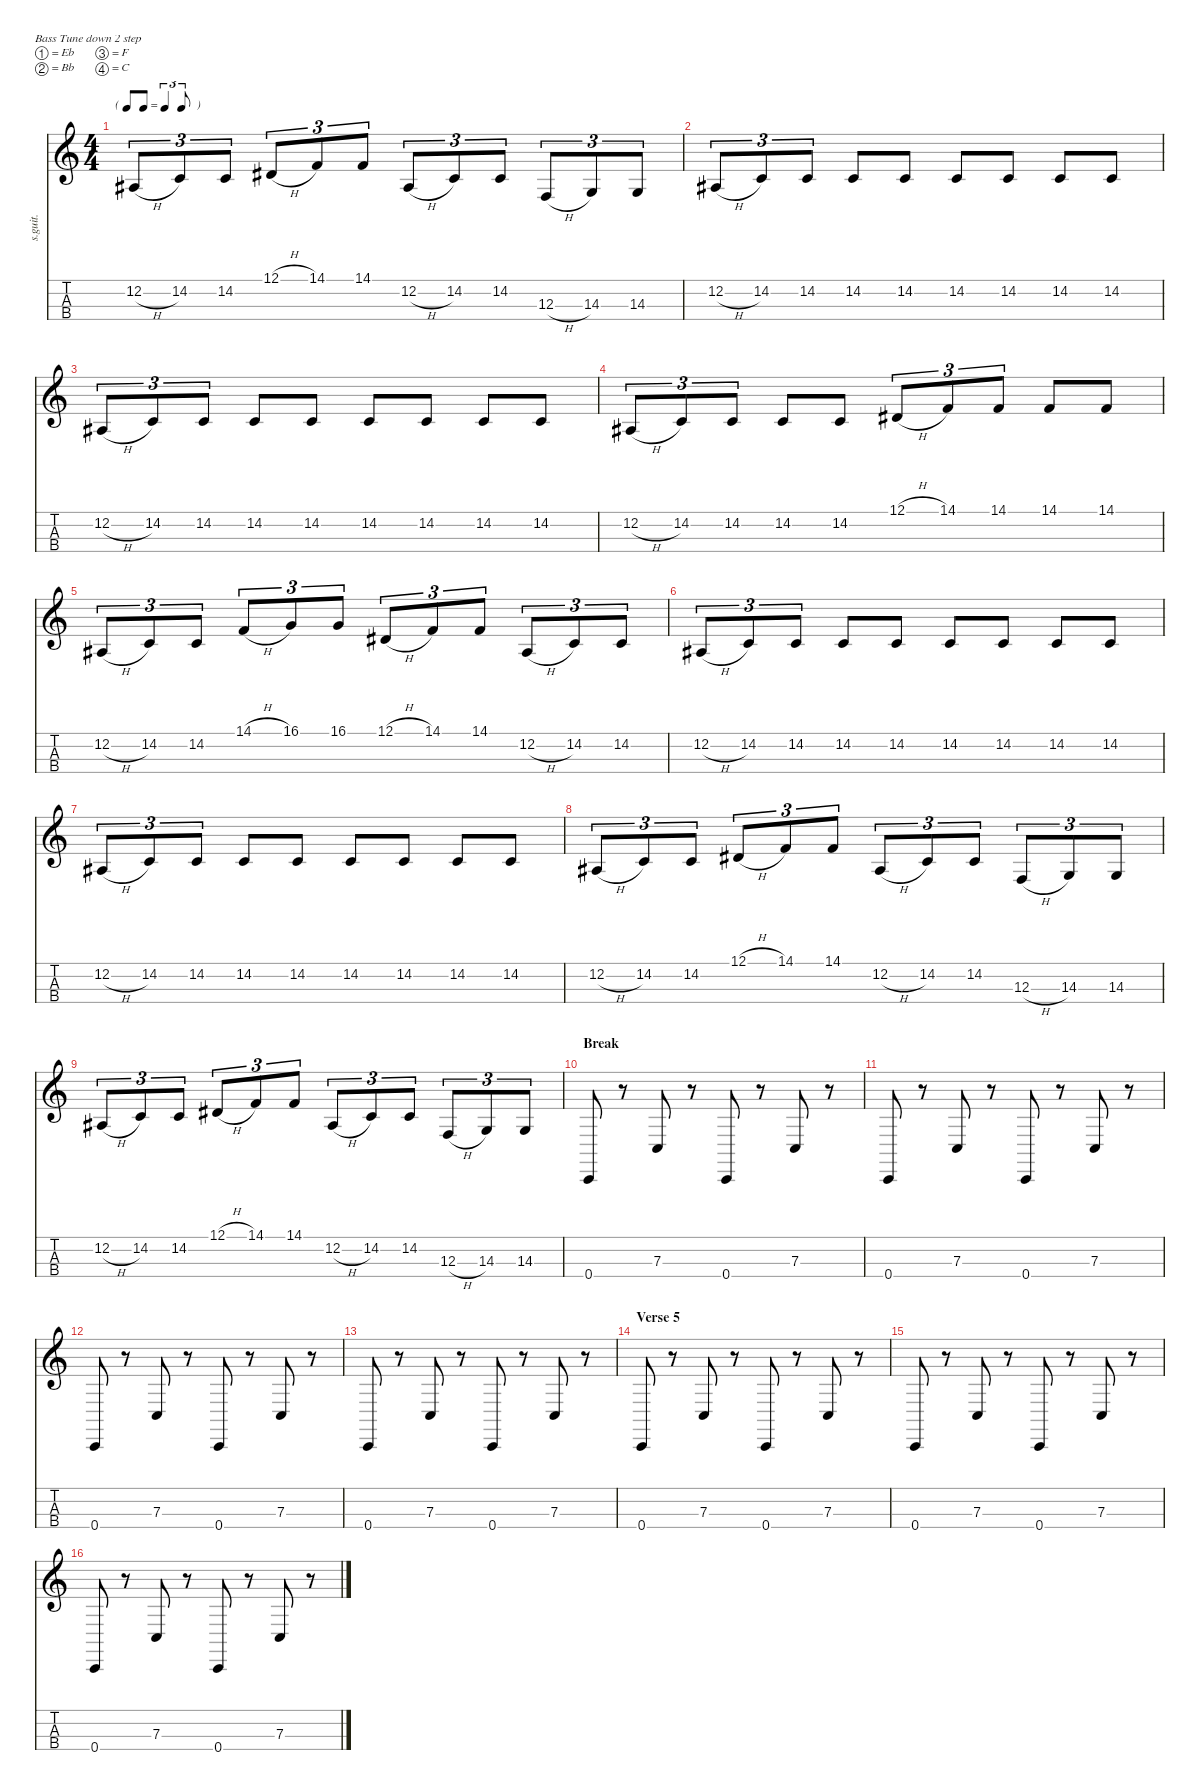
\defaultSystemsLayout 4
\hideDynamics
\bracketExtendMode nobrackets
\track ("Nick Oliveri" "s.guit.") {instrument electricbassfinger}
\staff {score tabs}
\tuning (Eb2 Bb1 F1 C1)
\ts (4 4)
\tf triplet8th
\tempo (171 hide)
\clef g2
\ks c
12.2{h acc #}.8{tu (3 2) lyrics (0 "") lyrics (1 "") lyrics (2 "") lyrics (3 "") lyrics (4 "") dy f} 14.2.8{tu (3 2) lyrics (0 "") lyrics (1 "") lyrics (2 "") lyrics (3 "") lyrics (4 "")} 14.2.8{tu (3 2) lyrics (0 "") lyrics (1 "") lyrics (2 "") lyrics (3 "") lyrics (4 "")} 12.1{h acc #}.8{tu (3 2) lyrics (0 "") lyrics (1 "") lyrics (2 "") lyrics (3 "") lyrics (4 "")} 14.1.8{tu (3 2) lyrics (0 "") lyrics (1 "") lyrics (2 "") lyrics (3 "") lyrics (4 "")} 14.1.8{tu (3 2) lyrics (0 "") lyrics (1 "") lyrics (2 "") lyrics (3 "") lyrics (4 "")} 12.2{h acc #}.8{tu (3 2) lyrics (0 "") lyrics (1 "") lyrics (2 "") lyrics (3 "") lyrics (4 "")} 14.2.8{tu (3 2) lyrics (0 "") lyrics (1 "") lyrics (2 "") lyrics (3 "") lyrics (4 "")} 14.2.8{tu (3 2) lyrics (0 "") lyrics (1 "") lyrics (2 "") lyrics (3 "") lyrics (4 "")} 12.3{h}.8{tu (3 2) lyrics (0 "") lyrics (1 "") lyrics (2 "") lyrics (3 "") lyrics (4 "")} 14.3.8{tu (3 2) lyrics (0 "") lyrics (1 "") lyrics (2 "") lyrics (3 "") lyrics (4 "")} 14.3.8{tu (3 2) lyrics (0 "") lyrics (1 "") lyrics (2 "") lyrics (3 "") lyrics (4 "")} |
12.2{h acc #}.8{tu (3 2) lyrics (0 "") lyrics (1 "") lyrics (2 "") lyrics (3 "") lyrics (4 "")} 14.2.8{tu (3 2) lyrics (0 "") lyrics (1 "") lyrics (2 "") lyrics (3 "") lyrics (4 "")} 14.2.8{tu (3 2) lyrics (0 "") lyrics (1 "") lyrics (2 "") lyrics (3 "") lyrics (4 "")} 14.2.8{lyrics (0 "") lyrics (1 "") lyrics (2 "") lyrics (3 "") lyrics (4 "")} 14.2.8{lyrics (0 "") lyrics (1 "") lyrics (2 "") lyrics (3 "") lyrics (4 "")} 14.2.8{lyrics (0 "") lyrics (1 "") lyrics (2 "") lyrics (3 "") lyrics (4 "")} 14.2.8{lyrics (0 "") lyrics (1 "") lyrics (2 "") lyrics (3 "") lyrics (4 "")} 14.2.8{lyrics (0 "") lyrics (1 "") lyrics (2 "") lyrics (3 "") lyrics (4 "")} 14.2.8{lyrics (0 "") lyrics (1 "") lyrics (2 "") lyrics (3 "") lyrics (4 "")} |
12.2{h acc #}.8{tu (3 2) lyrics (0 "") lyrics (1 "") lyrics (2 "") lyrics (3 "") lyrics (4 "")} 14.2.8{tu (3 2) lyrics (0 "") lyrics (1 "") lyrics (2 "") lyrics (3 "") lyrics (4 "")} 14.2.8{tu (3 2) lyrics (0 "") lyrics (1 "") lyrics (2 "") lyrics (3 "") lyrics (4 "")} 14.2.8{lyrics (0 "") lyrics (1 "") lyrics (2 "") lyrics (3 "") lyrics (4 "")} 14.2.8{lyrics (0 "") lyrics (1 "") lyrics (2 "") lyrics (3 "") lyrics (4 "")} 14.2.8{lyrics (0 "") lyrics (1 "") lyrics (2 "") lyrics (3 "") lyrics (4 "")} 14.2.8{lyrics (0 "") lyrics (1 "") lyrics (2 "") lyrics (3 "") lyrics (4 "")} 14.2.8{lyrics (0 "") lyrics (1 "") lyrics (2 "") lyrics (3 "") lyrics (4 "")} 14.2.8{lyrics (0 "") lyrics (1 "") lyrics (2 "") lyrics (3 "") lyrics (4 "")} |
12.2{h acc #}.8{tu (3 2) lyrics (0 "") lyrics (1 "") lyrics (2 "") lyrics (3 "") lyrics (4 "")} 14.2.8{tu (3 2) lyrics (0 "") lyrics (1 "") lyrics (2 "") lyrics (3 "") lyrics (4 "")} 14.2.8{tu (3 2) lyrics (0 "") lyrics (1 "") lyrics (2 "") lyrics (3 "") lyrics (4 "")} 14.2.8{lyrics (0 "") lyrics (1 "") lyrics (2 "") lyrics (3 "") lyrics (4 "")} 14.2.8{lyrics (0 "") lyrics (1 "") lyrics (2 "") lyrics (3 "") lyrics (4 "")} 12.1{h acc #}.8{tu (3 2) lyrics (0 "") lyrics (1 "") lyrics (2 "") lyrics (3 "") lyrics (4 "")} 14.1.8{tu (3 2) lyrics (0 "") lyrics (1 "") lyrics (2 "") lyrics (3 "") lyrics (4 "")} 14.1.8{tu (3 2) lyrics (0 "") lyrics (1 "") lyrics (2 "") lyrics (3 "") lyrics (4 "")} 14.1.8{lyrics (0 "") lyrics (1 "") lyrics (2 "") lyrics (3 "") lyrics (4 "")} 14.1.8{lyrics (0 "") lyrics (1 "") lyrics (2 "") lyrics (3 "") lyrics (4 "")} |
12.2{h acc #}.8{tu (3 2) lyrics (0 "") lyrics (1 "") lyrics (2 "") lyrics (3 "") lyrics (4 "")} 14.2.8{tu (3 2) lyrics (0 "") lyrics (1 "") lyrics (2 "") lyrics (3 "") lyrics (4 "")} 14.2.8{tu (3 2) lyrics (0 "") lyrics (1 "") lyrics (2 "") lyrics (3 "") lyrics (4 "")} 14.1{h}.8{tu (3 2) lyrics (0 "") lyrics (1 "") lyrics (2 "") lyrics (3 "") lyrics (4 "")} 16.1.8{tu (3 2) lyrics (0 "") lyrics (1 "") lyrics (2 "") lyrics (3 "") lyrics (4 "")} 16.1.8{tu (3 2) lyrics (0 "") lyrics (1 "") lyrics (2 "") lyrics (3 "") lyrics (4 "")} 12.1{h acc #}.8{tu (3 2) lyrics (0 "") lyrics (1 "") lyrics (2 "") lyrics (3 "") lyrics (4 "")} 14.1.8{tu (3 2) lyrics (0 "") lyrics (1 "") lyrics (2 "") lyrics (3 "") lyrics (4 "")} 14.1.8{tu (3 2) lyrics (0 "") lyrics (1 "") lyrics (2 "") lyrics (3 "") lyrics (4 "")} 12.2{h acc #}.8{tu (3 2) lyrics (0 "") lyrics (1 "") lyrics (2 "") lyrics (3 "") lyrics (4 "")} 14.2.8{tu (3 2) lyrics (0 "") lyrics (1 "") lyrics (2 "") lyrics (3 "") lyrics (4 "")} 14.2.8{tu (3 2) lyrics (0 "") lyrics (1 "") lyrics (2 "") lyrics (3 "") lyrics (4 "")} |
12.2{h acc #}.8{tu (3 2) lyrics (0 "") lyrics (1 "") lyrics (2 "") lyrics (3 "") lyrics (4 "")} 14.2.8{tu (3 2) lyrics (0 "") lyrics (1 "") lyrics (2 "") lyrics (3 "") lyrics (4 "")} 14.2.8{tu (3 2) lyrics (0 "") lyrics (1 "") lyrics (2 "") lyrics (3 "") lyrics (4 "")} 14.2.8{lyrics (0 "") lyrics (1 "") lyrics (2 "") lyrics (3 "") lyrics (4 "")} 14.2.8{lyrics (0 "") lyrics (1 "") lyrics (2 "") lyrics (3 "") lyrics (4 "")} 14.2.8{lyrics (0 "") lyrics (1 "") lyrics (2 "") lyrics (3 "") lyrics (4 "")} 14.2.8{lyrics (0 "") lyrics (1 "") lyrics (2 "") lyrics (3 "") lyrics (4 "")} 14.2.8{lyrics (0 "") lyrics (1 "") lyrics (2 "") lyrics (3 "") lyrics (4 "")} 14.2.8{lyrics (0 "") lyrics (1 "") lyrics (2 "") lyrics (3 "") lyrics (4 "")} |
12.2{h acc #}.8{tu (3 2) lyrics (0 "") lyrics (1 "") lyrics (2 "") lyrics (3 "") lyrics (4 "")} 14.2.8{tu (3 2) lyrics (0 "") lyrics (1 "") lyrics (2 "") lyrics (3 "") lyrics (4 "")} 14.2.8{tu (3 2) lyrics (0 "") lyrics (1 "") lyrics (2 "") lyrics (3 "") lyrics (4 "")} 14.2.8{lyrics (0 "") lyrics (1 "") lyrics (2 "") lyrics (3 "") lyrics (4 "")} 14.2.8{lyrics (0 "") lyrics (1 "") lyrics (2 "") lyrics (3 "") lyrics (4 "")} 14.2.8{lyrics (0 "") lyrics (1 "") lyrics (2 "") lyrics (3 "") lyrics (4 "")} 14.2.8{lyrics (0 "") lyrics (1 "") lyrics (2 "") lyrics (3 "") lyrics (4 "")} 14.2.8{lyrics (0 "") lyrics (1 "") lyrics (2 "") lyrics (3 "") lyrics (4 "")} 14.2.8{lyrics (0 "") lyrics (1 "") lyrics (2 "") lyrics (3 "") lyrics (4 "")} |
12.2{h acc #}.8{tu (3 2) lyrics (0 "") lyrics (1 "") lyrics (2 "") lyrics (3 "") lyrics (4 "")} 14.2.8{tu (3 2) lyrics (0 "") lyrics (1 "") lyrics (2 "") lyrics (3 "") lyrics (4 "")} 14.2.8{tu (3 2) lyrics (0 "") lyrics (1 "") lyrics (2 "") lyrics (3 "") lyrics (4 "")} 12.1{h acc #}.8{tu (3 2) lyrics (0 "") lyrics (1 "") lyrics (2 "") lyrics (3 "") lyrics (4 "")} 14.1.8{tu (3 2) lyrics (0 "") lyrics (1 "") lyrics (2 "") lyrics (3 "") lyrics (4 "")} 14.1.8{tu (3 2) lyrics (0 "") lyrics (1 "") lyrics (2 "") lyrics (3 "") lyrics (4 "")} 12.2{h acc #}.8{tu (3 2) lyrics (0 "") lyrics (1 "") lyrics (2 "") lyrics (3 "") lyrics (4 "")} 14.2.8{tu (3 2) lyrics (0 "") lyrics (1 "") lyrics (2 "") lyrics (3 "") lyrics (4 "")} 14.2.8{tu (3 2) lyrics (0 "") lyrics (1 "") lyrics (2 "") lyrics (3 "") lyrics (4 "")} 12.3{h}.8{tu (3 2) lyrics (0 "") lyrics (1 "") lyrics (2 "") lyrics (3 "") lyrics (4 "")} 14.3.8{tu (3 2) lyrics (0 "") lyrics (1 "") lyrics (2 "") lyrics (3 "") lyrics (4 "")} 14.3.8{tu (3 2) lyrics (0 "") lyrics (1 "") lyrics (2 "") lyrics (3 "") lyrics (4 "")} |
12.2{h acc #}.8{tu (3 2) lyrics (0 "") lyrics (1 "") lyrics (2 "") lyrics (3 "") lyrics (4 "")} 14.2.8{tu (3 2) lyrics (0 "") lyrics (1 "") lyrics (2 "") lyrics (3 "") lyrics (4 "")} 14.2.8{tu (3 2) lyrics (0 "") lyrics (1 "") lyrics (2 "") lyrics (3 "") lyrics (4 "")} 12.1{h acc #}.8{tu (3 2) lyrics (0 "") lyrics (1 "") lyrics (2 "") lyrics (3 "") lyrics (4 "")} 14.1.8{tu (3 2) lyrics (0 "") lyrics (1 "") lyrics (2 "") lyrics (3 "") lyrics (4 "")} 14.1.8{tu (3 2) lyrics (0 "") lyrics (1 "") lyrics (2 "") lyrics (3 "") lyrics (4 "")} 12.2{h acc #}.8{tu (3 2) lyrics (0 "") lyrics (1 "") lyrics (2 "") lyrics (3 "") lyrics (4 "")} 14.2.8{tu (3 2) lyrics (0 "") lyrics (1 "") lyrics (2 "") lyrics (3 "") lyrics (4 "")} 14.2.8{tu (3 2) lyrics (0 "") lyrics (1 "") lyrics (2 "") lyrics (3 "") lyrics (4 "")} 12.3{h}.8{tu (3 2) lyrics (0 "") lyrics (1 "") lyrics (2 "") lyrics (3 "") lyrics (4 "")} 14.3.8{tu (3 2) lyrics (0 "") lyrics (1 "") lyrics (2 "") lyrics (3 "") lyrics (4 "")} 14.3.8{tu (3 2) lyrics (0 "") lyrics (1 "") lyrics (2 "") lyrics (3 "") lyrics (4 "")} |
\section ("" "Break")
0.4.8{lyrics (0 "") lyrics (1 "") lyrics (2 "") lyrics (3 "") lyrics (4 "") dy mf} r.8 7.3.8{lyrics (0 "") lyrics (1 "") lyrics (2 "") lyrics (3 "") lyrics (4 "")} r.8 0.4.8{lyrics (0 "") lyrics (1 "") lyrics (2 "") lyrics (3 "") lyrics (4 "")} r.8 7.3.8{lyrics (0 "") lyrics (1 "") lyrics (2 "") lyrics (3 "") lyrics (4 "")} r.8 |
0.4.8{lyrics (0 "") lyrics (1 "") lyrics (2 "") lyrics (3 "") lyrics (4 "")} r.8 7.3.8{lyrics (0 "") lyrics (1 "") lyrics (2 "") lyrics (3 "") lyrics (4 "")} r.8 0.4.8{lyrics (0 "") lyrics (1 "") lyrics (2 "") lyrics (3 "") lyrics (4 "")} r.8 7.3.8{lyrics (0 "") lyrics (1 "") lyrics (2 "") lyrics (3 "") lyrics (4 "")} r.8 |
0.4.8{lyrics (0 "") lyrics (1 "") lyrics (2 "") lyrics (3 "") lyrics (4 "")} r.8 7.3.8{lyrics (0 "") lyrics (1 "") lyrics (2 "") lyrics (3 "") lyrics (4 "")} r.8 0.4.8{lyrics (0 "") lyrics (1 "") lyrics (2 "") lyrics (3 "") lyrics (4 "")} r.8 7.3.8{lyrics (0 "") lyrics (1 "") lyrics (2 "") lyrics (3 "") lyrics (4 "")} r.8 |
0.4.8{lyrics (0 "") lyrics (1 "") lyrics (2 "") lyrics (3 "") lyrics (4 "")} r.8 7.3.8{lyrics (0 "") lyrics (1 "") lyrics (2 "") lyrics (3 "") lyrics (4 "")} r.8 0.4.8{lyrics (0 "") lyrics (1 "") lyrics (2 "") lyrics (3 "") lyrics (4 "")} r.8 7.3.8{lyrics (0 "") lyrics (1 "") lyrics (2 "") lyrics (3 "") lyrics (4 "")} r.8 |
\section ("" "Verse 5")
0.4.8{lyrics (0 "") lyrics (1 "") lyrics (2 "") lyrics (3 "") lyrics (4 "")} r.8 7.3.8{lyrics (0 "") lyrics (1 "") lyrics (2 "") lyrics (3 "") lyrics (4 "")} r.8 0.4.8{lyrics (0 "") lyrics (1 "") lyrics (2 "") lyrics (3 "") lyrics (4 "")} r.8 7.3.8{lyrics (0 "") lyrics (1 "") lyrics (2 "") lyrics (3 "") lyrics (4 "")} r.8 |
0.4.8{lyrics (0 "") lyrics (1 "") lyrics (2 "") lyrics (3 "") lyrics (4 "")} r.8 7.3.8{lyrics (0 "") lyrics (1 "") lyrics (2 "") lyrics (3 "") lyrics (4 "")} r.8 0.4.8{lyrics (0 "") lyrics (1 "") lyrics (2 "") lyrics (3 "") lyrics (4 "")} r.8 7.3.8{lyrics (0 "") lyrics (1 "") lyrics (2 "") lyrics (3 "") lyrics (4 "")} r.8 |
0.4.8{lyrics (0 "") lyrics (1 "") lyrics (2 "") lyrics (3 "") lyrics (4 "")} r.8 7.3.8{lyrics (0 "") lyrics (1 "") lyrics (2 "") lyrics (3 "") lyrics (4 "")} r.8 0.4.8{lyrics (0 "") lyrics (1 "") lyrics (2 "") lyrics (3 "") lyrics (4 "")} r.8 7.3.8{lyrics (0 "") lyrics (1 "") lyrics (2 "") lyrics (3 "") lyrics (4 "")} r.8
